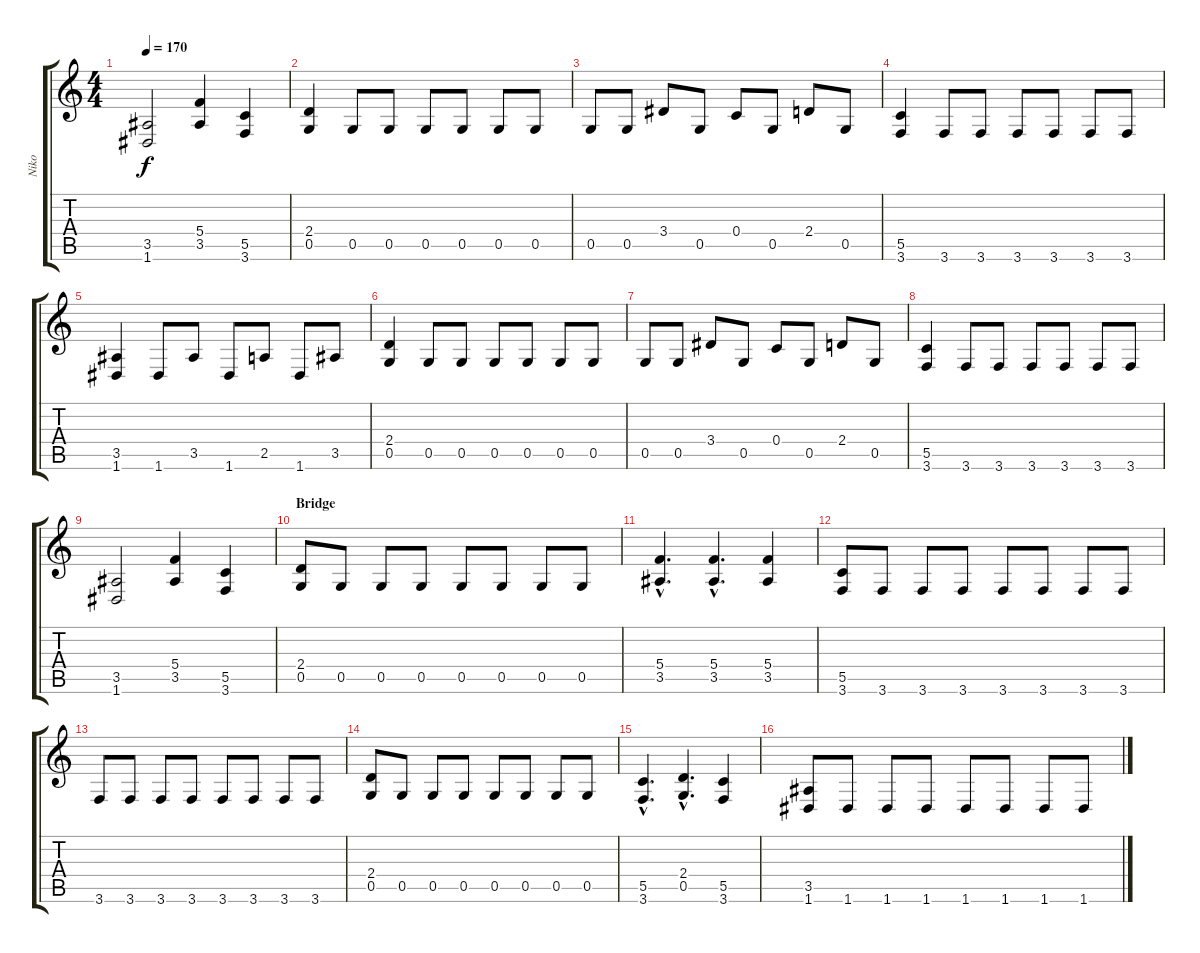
\track ("Niko" "Niko") {instrument distortionguitar}
\staff {score tabs}
\tuning (D4 A3 F3 C3 G2 D2) {hide}
\ts (4 4)
\tempo 170
\clef g2
\ks c
(3.5 1.6).2{dy f} (5.4 3.5).4 (5.5 3.6).4 |
(2.4 0.5).4 0.5.8 0.5.8 0.5.8 0.5.8 0.5.8 0.5.8 |
0.5.8 0.5.8 3.4.8 0.5.8 0.4.8 0.5.8 2.4.8 0.5.8 |
(5.5 3.6).4 3.6.8 3.6.8 3.6.8 3.6.8 3.6.8 3.6.8 |
(3.5 1.6).4 1.6.8 3.5.8 1.6.8 2.5.8 1.6.8 3.5.8 |
(2.4 0.5).4 0.5.8 0.5.8 0.5.8 0.5.8 0.5.8 0.5.8 |
0.5.8 0.5.8 3.4.8 0.5.8 0.4.8 0.5.8 2.4.8 0.5.8 |
(5.5 3.6).4 3.6.8 3.6.8 3.6.8 3.6.8 3.6.8 3.6.8 |
(3.5 1.6).2 (5.4 3.5).4 (5.5 3.6).4 |
\section ("" "Bridge")
(2.4 0.5).8 0.5.8 0.5.8 0.5.8 0.5.8 0.5.8 0.5.8 0.5.8 |
(5.4{hac} 3.5{hac}).4{d} (5.4{hac} 3.5{hac}).4{d} (5.4 3.5).4 |
(5.5 3.6).8 3.6.8 3.6.8 3.6.8 3.6.8 3.6.8 3.6.8 3.6.8 |
3.6.8 3.6.8 3.6.8 3.6.8 3.6.8 3.6.8 3.6.8 3.6.8 |
(2.4 0.5).8 0.5.8 0.5.8 0.5.8 0.5.8 0.5.8 0.5.8 0.5.8 |
(5.5{hac} 3.6{hac}).4{d} (2.4{hac} 0.5{hac}).4{d} (5.5 3.6).4 |
(3.5 1.6).8 1.6.8 1.6.8 1.6.8 1.6.8 1.6.8 1.6.8 1.6.8
